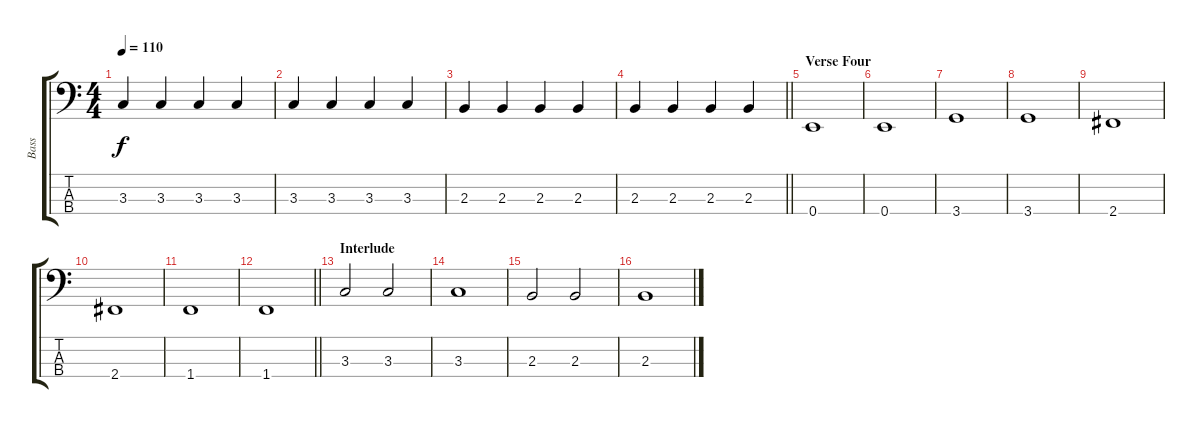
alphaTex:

\track ("Bass" "Bass") {instrument electricbassfinger}
\staff {score tabs}
\tuning (G2 D2 A1 E1) {hide}
\ts (4 4)
\tempo 110
\clef f4
\ks c
3.3.4{dy f} 3.3.4 3.3.4 3.3.4 |
3.3.4 3.3.4 3.3.4 3.3.4 |
2.3.4 2.3.4 2.3.4 2.3.4 |
\barLineRight lightlight
2.3.4 2.3.4 2.3.4 2.3.4 |
\section ("" "Verse Four")
0.4.1 |
0.4.1 |
3.4.1 |
3.4.1 |
2.4.1 |
2.4.1 |
1.4.1 |
\barLineRight lightlight
1.4.1 |
\section ("" "Interlude")
3.3.2 3.3.2 |
3.3.1 |
2.3.2 2.3.2 |
2.3.1
